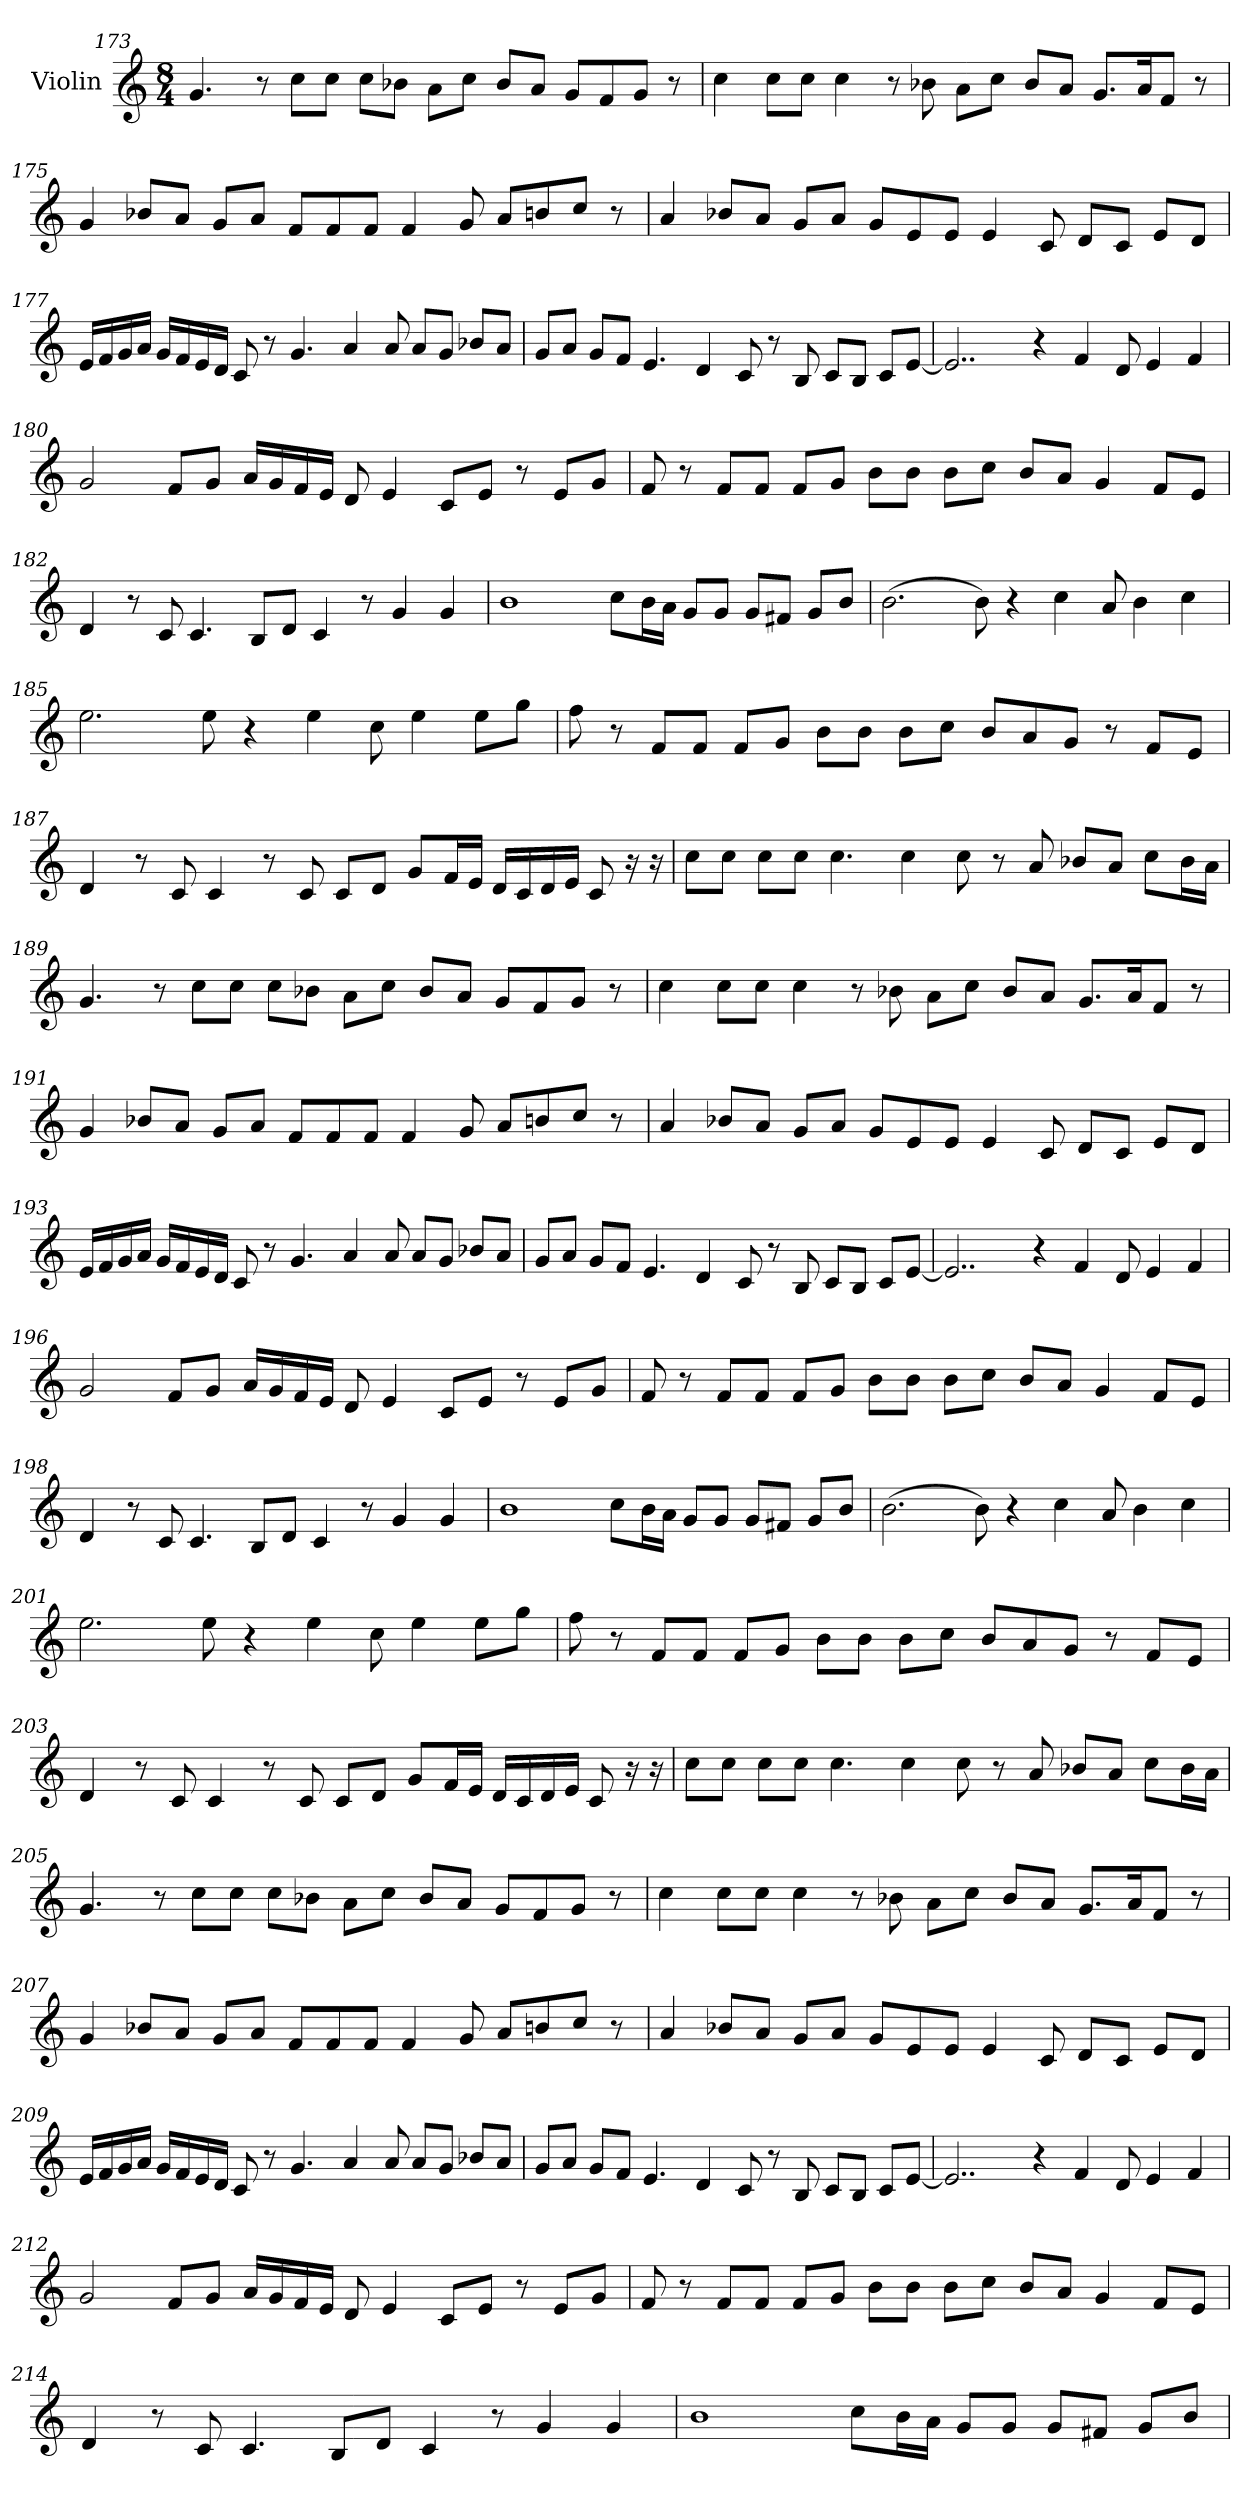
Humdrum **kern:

**kern
*part1
*staff1
*I"Violin
!!LO:LB:g=z
*clefG2
*k[]
*C:
*M8/4
=173
4.g/
8r
8cc\L
8cc\J
8cc\L
8b-X\J
8a\L
8cc\J
8b-/L
8a/J
8g/L
8f/
8g/J
8r
=174
4cc\
8cc\L
8cc\J
4cc\
8r
8b-X\
8a\L
8cc\J
8b-/L
8a/J
8.g/L
16a/K
8f/J
8r
!!LO:LB:g=z
=175
4g/
8b-X/L
8a/J
8g/L
8a/J
8f/L
8f/
8f/J
4f/
8g/
8a/L
8bn/
8cc/J
8r
=176
4a/
8b-X/L
8a/J
8g/L
8a/J
8g/L
8e/
8e/J
4e/
8c/
8d/L
8c/J
8e/L
8d/J
!!LO:PB:g=z
=177
16e/LL
16f/
16g/
16a/JJ
16g/LL
16f/
16e/
16d/JJ
8c/
8r
4.g/
4a/
8a/
8a/L
8g/J
8b-X/L
8a/J
=178
8g/L
8a/J
8g/L
8f/J
4.e/
4d/
8c/
8r
8B/
8c/L
8B/J
8c/L
[8e/J
!!LO:LB:g=z
=179
2..e/]
4r
4f/
8d/
4e/
4f/
=180
2g/
8f/L
8g/J
16a/LL
16g/
16f/
16e/JJ
8d/
4e/
8c/L
8e/J
8r
8e/L
8g/J
!!LO:LB:g=z
=181
8f/
8r
8f/L
8f/J
8f/L
8g/J
8b\L
8b\J
8b\L
8cc\J
8b/L
8a/J
4g/
8f/L
8e/J
=182
4d/
8r
8c/
4.c/
8B/L
8d/J
4c/
8r
4g/
4g/
!!LO:LB:g=z
=183
1b
8cc\L
16b\L
16a\JJ
8g/L
8g/J
8g/L
8f#X/J
8g/L
8b/J
=184
(2.b\
8b\)
4r
4cc\
8a/
4b\
4cc\
=185
2.ee\
8ee\
4r
4ee\
8cc\
4ee\
8ee\L
8gg\J
!!LO:LB:g=z
=186
8ff\
8r
8f/L
8f/J
8f/L
8g/J
8b\L
8b\J
8b\L
8cc\J
8b/L
8a/
8g/J
8r
8f/L
8e/J
=187
4d/
8r
8c/
4c/
8r
8c/
8c/L
8d/J
8g/L
16f/L
16e/JJ
16d/LL
16c/
16d/
16e/JJ
8c/
16r
16r
!!LO:LB:g=z
=188
8cc\L
8cc\J
8cc\L
8cc\J
4.cc\
4cc\
8cc\
8r
8a/
8b-X/L
8a/J
8cc\L
16b-\L
16a\JJ
=189
4.g/
8r
8cc\L
8cc\J
8cc\L
8b-X\J
8a\L
8cc\J
8b-/L
8a/J
8g/L
8f/
8g/J
8r
!!LO:LB:g=z
=190
4cc\
8cc\L
8cc\J
4cc\
8r
8b-X\
8a\L
8cc\J
8b-/L
8a/J
8.g/L
16a/K
8f/J
8r
!!LO:LB:g=z
=191
4g/
8b-X/L
8a/J
8g/L
8a/J
8f/L
8f/
8f/J
4f/
8g/
8a/L
8bn/
8cc/J
8r
=192
4a/
8b-X/L
8a/J
8g/L
8a/J
8g/L
8e/
8e/J
4e/
8c/
8d/L
8c/J
8e/L
8d/J
!!LO:PB:g=z
=193
16e/LL
16f/
16g/
16a/JJ
16g/LL
16f/
16e/
16d/JJ
8c/
8r
4.g/
4a/
8a/
8a/L
8g/J
8b-X/L
8a/J
=194
8g/L
8a/J
8g/L
8f/J
4.e/
4d/
8c/
8r
8B/
8c/L
8B/J
8c/L
[8e/J
!!LO:LB:g=z
=195
2..e/]
4r
4f/
8d/
4e/
4f/
=196
2g/
8f/L
8g/J
16a/LL
16g/
16f/
16e/JJ
8d/
4e/
8c/L
8e/J
8r
8e/L
8g/J
!!LO:LB:g=z
=197
8f/
8r
8f/L
8f/J
8f/L
8g/J
8b\L
8b\J
8b\L
8cc\J
8b/L
8a/J
4g/
8f/L
8e/J
=198
4d/
8r
8c/
4.c/
8B/L
8d/J
4c/
8r
4g/
4g/
!!LO:LB:g=z
=199
1b
8cc\L
16b\L
16a\JJ
8g/L
8g/J
8g/L
8f#X/J
8g/L
8b/J
=200
(2.b\
8b\)
4r
4cc\
8a/
4b\
4cc\
=201
2.ee\
8ee\
4r
4ee\
8cc\
4ee\
8ee\L
8gg\J
!!LO:LB:g=z
=202
8ff\
8r
8f/L
8f/J
8f/L
8g/J
8b\L
8b\J
8b\L
8cc\J
8b/L
8a/
8g/J
8r
8f/L
8e/J
=203
4d/
8r
8c/
4c/
8r
8c/
8c/L
8d/J
8g/L
16f/L
16e/JJ
16d/LL
16c/
16d/
16e/JJ
8c/
16r
16r
!!LO:LB:g=z
=204
8cc\L
8cc\J
8cc\L
8cc\J
4.cc\
4cc\
8cc\
8r
8a/
8b-X/L
8a/J
8cc\L
16b-\L
16a\JJ
=205
4.g/
8r
8cc\L
8cc\J
8cc\L
8b-X\J
8a\L
8cc\J
8b-/L
8a/J
8g/L
8f/
8g/J
8r
!!LO:LB:g=z
=206
4cc\
8cc\L
8cc\J
4cc\
8r
8b-X\
8a\L
8cc\J
8b-/L
8a/J
8.g/L
16a/K
8f/J
8r
!!LO:LB:g=z
=207
4g/
8b-X/L
8a/J
8g/L
8a/J
8f/L
8f/
8f/J
4f/
8g/
8a/L
8bn/
8cc/J
8r
=208
4a/
8b-X/L
8a/J
8g/L
8a/J
8g/L
8e/
8e/J
4e/
8c/
8d/L
8c/J
8e/L
8d/J
!!LO:PB:g=z
=209
16e/LL
16f/
16g/
16a/JJ
16g/LL
16f/
16e/
16d/JJ
8c/
8r
4.g/
4a/
8a/
8a/L
8g/J
8b-X/L
8a/J
=210
8g/L
8a/J
8g/L
8f/J
4.e/
4d/
8c/
8r
8B/
8c/L
8B/J
8c/L
[8e/J
!!LO:LB:g=z
=211
2..e/]
4r
4f/
8d/
4e/
4f/
=212
2g/
8f/L
8g/J
16a/LL
16g/
16f/
16e/JJ
8d/
4e/
8c/L
8e/J
8r
8e/L
8g/J
!!LO:LB:g=z
=213
8f/
8r
8f/L
8f/J
8f/L
8g/J
8b\L
8b\J
8b\L
8cc\J
8b/L
8a/J
4g/
8f/L
8e/J
=214
4d/
8r
8c/
4.c/
8B/L
8d/J
4c/
8r
4g/
4g/
!!LO:LB:g=z
=215
1b
8cc\L
16b\L
16a\JJ
8g/L
8g/J
8g/L
8f#X/J
8g/L
8b/J
=
*-
